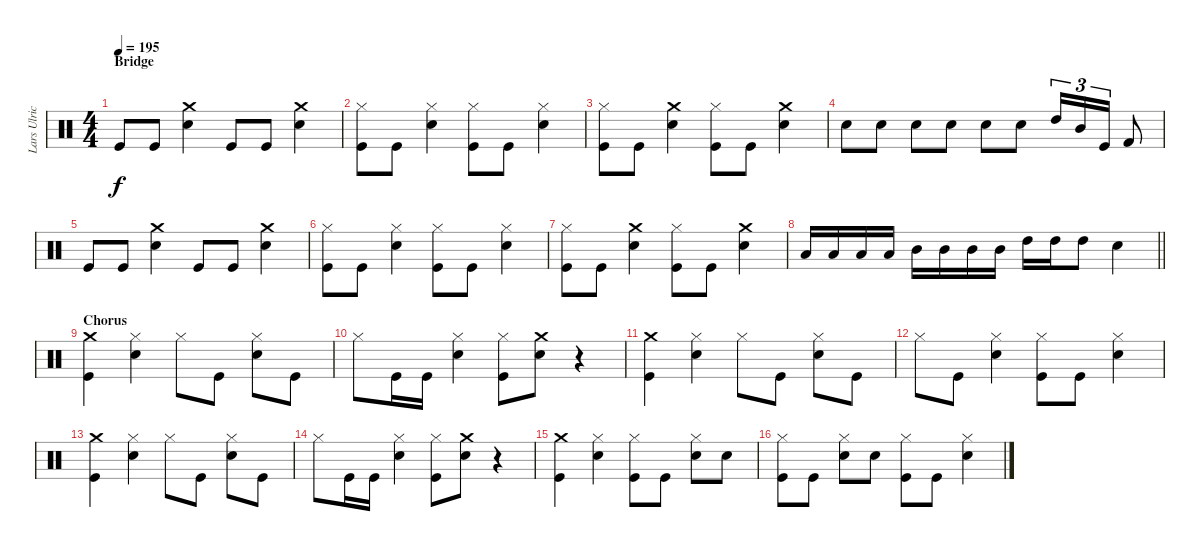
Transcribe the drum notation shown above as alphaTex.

\track ("Lars Ulrich" "Lars Ulric") {instrument percussion}
\staff {score}
\articulation defaults
\ts (4 4)
\section ("" "Bridge")
\tempo 195
\clef neutral
\ks c "Kick (hit)".8{dy f} "Kick (hit)".8
("Crash medium (hit)" "Snare (hit) 2").4 "Kick (hit)".8 "Kick (hit)".8 ("Crash medium (hit)" "Snare (hit) 2").4 |
("Kick (hit)" "Hi-Hat (closed)").8 "Kick (hit)".8 ("Snare (hit) 2" "Hi-Hat (closed)").4 ("Kick (hit)" "Hi-Hat (closed)").8 "Kick (hit)".8 ("Snare (hit) 2" "Hi-Hat (closed)").4 |
("Kick (hit)" "Hi-Hat (closed)").8 "Kick (hit)".8 ("Snare (hit) 2" "Crash medium (hit)").4 ("Kick (hit)" "Hi-Hat (closed)").8 "Kick (hit)".8 ("Crash medium (hit)" "Snare (hit) 2").4 |
"Snare (hit) 2".8 "Snare (hit) 2".8 "Snare (hit) 2".8 "Snare (hit) 2".8 "Snare (hit) 2".8 "Snare (hit) 2".8 "High Tom (hit)".16{tu (3 2)} "Mid Tom (hit)".16{tu (3 2)} "Kick (hit)".16{tu (3 2)} "Kick (hit) 2".8 |
"Kick (hit)".8 "Kick (hit)".8 ("Crash medium (hit)" "Snare (hit) 2").4 "Kick (hit)".8 "Kick (hit)".8 ("Crash medium (hit)" "Snare (hit) 2").4 |
("Kick (hit)" "Hi-Hat (closed)").8 "Kick (hit)".8 ("Snare (hit) 2" "Hi-Hat (closed)").4 ("Kick (hit)" "Hi-Hat (closed)").8 "Kick (hit)".8 ("Snare (hit) 2" "Hi-Hat (closed)").4 |
("Kick (hit)" "Hi-Hat (closed)").8 "Kick (hit)".8 ("Snare (hit) 2" "Crash medium (hit)").4 ("Kick (hit)" "Hi-Hat (closed)").8 "Kick (hit)".8 ("Crash medium (hit)" "Snare (hit) 2").4 |
\barLineRight lightlight "Low Tom (hit)".16 "Low Tom (hit)".16 "Low Tom (hit)".16 "Low Tom (hit)".16 "Mid Tom (hit)".16 "Mid Tom (hit)".16 "Mid Tom (hit)".16 "Mid Tom (hit)".16 "High Tom (hit)".16 "High Tom (hit)".16 "High Tom (hit)".8 "Snare (hit) 2".4
|
\section ("" "Chorus")
("Kick (hit)" "Crash medium (hit)").4 ("Hi-Hat (closed)" "Snare (hit) 2").4 "Hi-Hat (closed)".8 "Kick (hit)".8 ("Snare (hit) 2" "Hi-Hat (closed)").8 "Kick (hit)".8 |
"Hi-Hat (closed)".8 "Kick (hit)".16 "Kick (hit)".16 ("Snare (hit) 2" "Hi-Hat (closed)").4 ("Kick (hit)" "Hi-Hat (closed)").8 ("Snare (hit) 2" "Crash medium (hit)").8 r.4 |
("Kick (hit)" "Crash medium (hit)").4 ("Hi-Hat (closed)" "Snare (hit) 2").4 "Hi-Hat (closed)".8 "Kick (hit)".8 ("Snare (hit) 2" "Hi-Hat (closed)").8 "Kick (hit)".8 |
"Hi-Hat (closed)".8 "Kick (hit)".8 ("Snare (hit) 2" "Hi-Hat (closed)").4 ("Hi-Hat (closed)" "Kick (hit)").8 "Kick (hit)".8 ("Snare (hit) 2" "Hi-Hat (closed)").4 |
("Kick (hit)" "Crash medium (hit)").4 ("Hi-Hat (closed)" "Snare (hit) 2").4 "Hi-Hat (closed)".8 "Kick (hit)".8 ("Snare (hit) 2" "Hi-Hat (closed)").8 "Kick (hit)".8 |
"Hi-Hat (closed)".8 "Kick (hit)".16 "Kick (hit)".16 ("Snare (hit) 2" "Hi-Hat (closed)").4 ("Kick (hit)" "Hi-Hat (closed)").8 ("Snare (hit) 2" "Crash medium (hit)").8 r.4 |
("Kick (hit)" "Crash medium (hit)").4 ("Hi-Hat (closed)" "Snare (hit) 2").4 ("Kick (hit)" "Hi-Hat (closed)").8 "Kick (hit)".8 ("Hi-Hat (closed)" "Snare (hit) 2").8 "Snare (hit) 2".8 |
("Kick (hit)" "Hi-Hat (closed)").8 "Kick (hit)".8 ("Hi-Hat (closed)" "Snare (hit) 2").8 "Snare (hit) 2".8 ("Kick (hit)" "Hi-Hat (closed)").8 "Kick (hit)".8 ("Snare (hit) 2" "Hi-Hat (closed)").4
